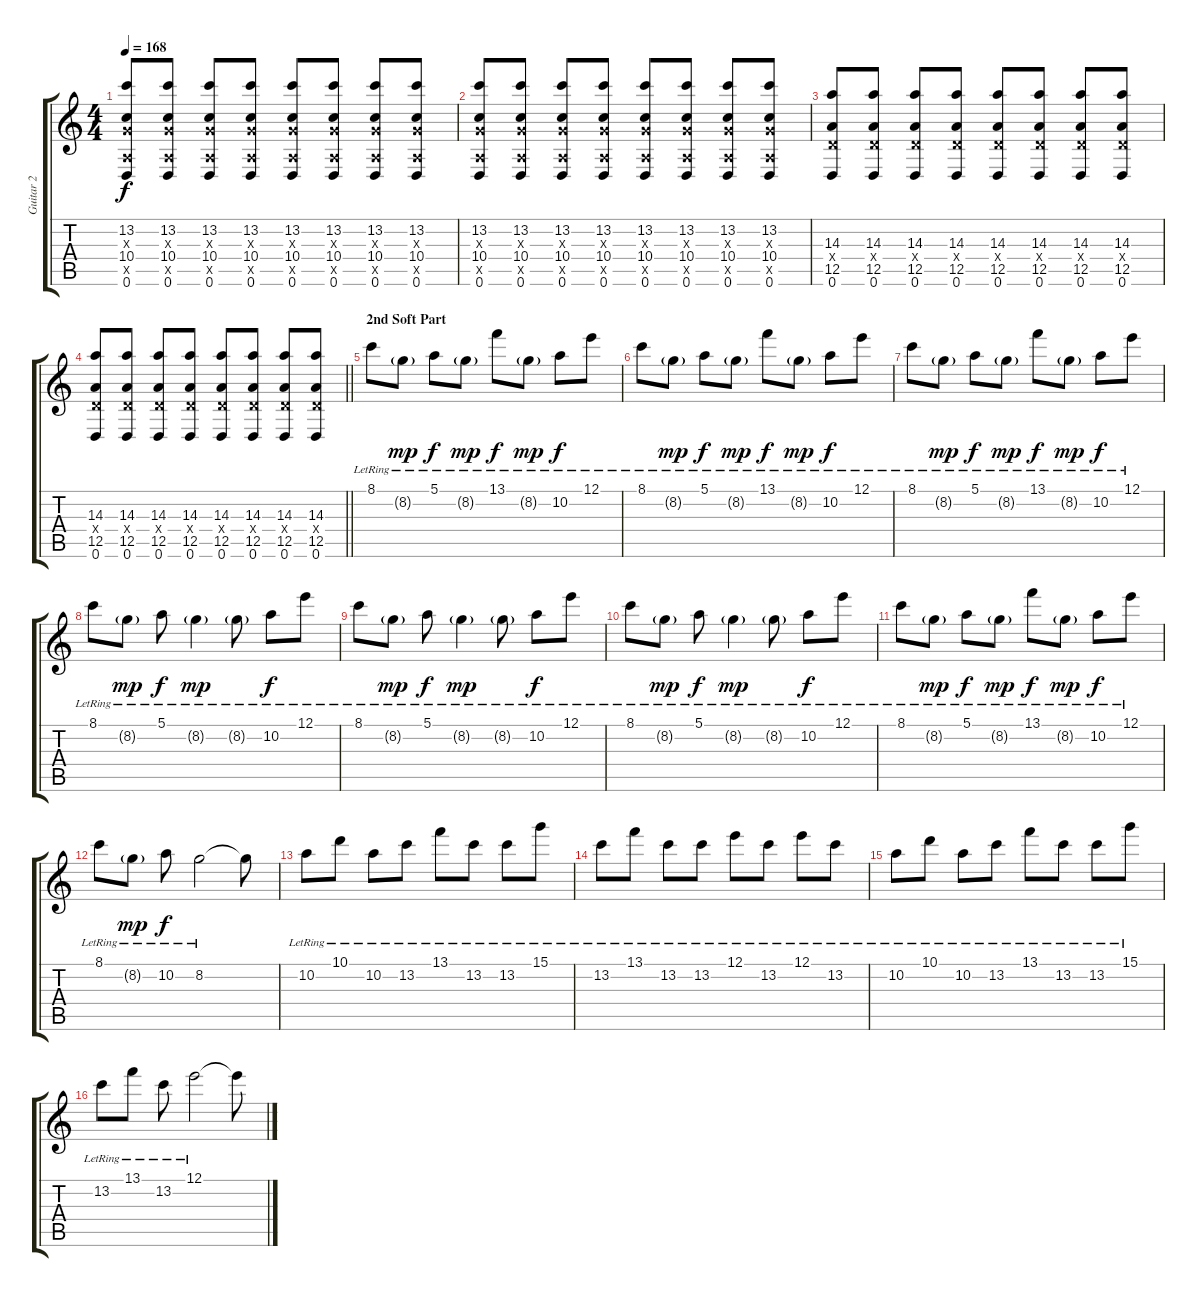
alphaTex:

\track ("Guitar 2" "Guitar 2") {instrument distortionguitar}
\staff {score tabs}
\tuning (E4 B3 G3 D3 A2 D2) {hide}
\ts (4 4)
\tempo 168
\clef g2
\ks c
(13.2 0.3{x} 10.4 0.5{x} 0.6).8{dy f} (13.2 0.3{x} 10.4 0.5{x} 0.6).8 (13.2 0.3{x} 10.4 0.5{x} 0.6).8 (13.2 0.3{x} 10.4 0.5{x} 0.6).8 (13.2 0.3{x} 10.4 0.5{x} 0.6).8 (13.2 0.3{x} 10.4 0.5{x} 0.6).8 (13.2 0.3{x} 10.4 0.5{x} 0.6).8 (13.2 0.3{x} 10.4 0.5{x} 0.6).8 |
(13.2 0.3{x} 10.4 0.5{x} 0.6).8 (13.2 0.3{x} 10.4 0.5{x} 0.6).8 (13.2 0.3{x} 10.4 0.5{x} 0.6).8 (13.2 0.3{x} 10.4 0.5{x} 0.6).8 (13.2 0.3{x} 10.4 0.5{x} 0.6).8 (13.2 0.3{x} 10.4 0.5{x} 0.6).8 (13.2 0.3{x} 10.4 0.5{x} 0.6).8 (13.2 0.3{x} 10.4 0.5{x} 0.6).8 |
(14.3 0.4{x} 12.5 0.6).8 (14.3 0.4{x} 12.5 0.6).8 (14.3 0.4{x} 12.5 0.6).8 (14.3 0.4{x} 12.5 0.6).8 (14.3 0.4{x} 12.5 0.6).8 (14.3 0.4{x} 12.5 0.6).8 (14.3 0.4{x} 12.5 0.6).8 (14.3 0.4{x} 12.5 0.6).8 |
\barLineRight lightlight
(14.3 0.4{x} 12.5 0.6).8 (14.3 0.4{x} 12.5 0.6).8 (14.3 0.4{x} 12.5 0.6).8 (14.3 0.4{x} 12.5 0.6).8 (14.3 0.4{x} 12.5 0.6).8 (14.3 0.4{x} 12.5 0.6).8 (14.3 0.4{x} 12.5 0.6).8 (14.3 0.4{x} 12.5 0.6).8 |
\section ("" "2nd Soft Part")
8.1{lr}.8{instrument electricguitarjazz} 8.2{g lr}.8{dy mp} 5.1{lr}.8{dy f} 8.2{g lr}.8{dy mp} 13.1{lr}.8{dy f} 8.2{g lr}.8{dy mp} 10.2{lr}.8{dy f} 12.1{lr}.8 |
8.1{lr}.8 8.2{g lr}.8{dy mp} 5.1{lr}.8{dy f} 8.2{g lr}.8{dy mp} 13.1{lr}.8{dy f} 8.2{g lr}.8{dy mp} 10.2{lr}.8{dy f} 12.1{lr}.8 |
8.1{lr}.8 8.2{g lr}.8{dy mp} 5.1{lr}.8{dy f} 8.2{g lr}.8{dy mp} 13.1{lr}.8{dy f} 8.2{g lr}.8{dy mp} 10.2{lr}.8{dy f} 12.1{lr}.8 |
8.1{lr}.8 8.2{g lr}.8{dy mp} 5.1{lr}.8{dy f} 8.2{g lr}.4{dy mp} 8.2{g lr}.8 10.2{lr}.8{dy f} 12.1{lr}.8 |
8.1{lr}.8 8.2{g lr}.8{dy mp} 5.1{lr}.8{dy f} 8.2{g lr}.4{dy mp} 8.2{g lr}.8 10.2{lr}.8{dy f} 12.1{lr}.8 |
8.1{lr}.8 8.2{g lr}.8{dy mp} 5.1{lr}.8{dy f} 8.2{g lr}.4{dy mp} 8.2{g lr}.8 10.2{lr}.8{dy f} 12.1{lr}.8 |
8.1{lr}.8 8.2{g lr}.8{dy mp} 5.1{lr}.8{dy f} 8.2{g lr}.8{dy mp} 13.1{lr}.8{dy f} 8.2{g lr}.8{dy mp} 10.2{lr}.8{dy f} 12.1{lr}.8 |
8.1{lr}.8 8.2{g lr}.8{dy mp} 10.2{lr}.8{dy f} 8.2{lr}.2 8.2{t}.8 |
10.2{lr}.8 10.1{lr}.8 10.2{lr}.8 13.2{lr}.8 13.1{lr}.8 13.2{lr}.8 13.2{lr}.8 15.1{lr}.8 |
13.2{lr}.8 13.1{lr}.8 13.2{lr}.8 13.2{lr}.8 12.1{lr}.8 13.2{lr}.8 12.1{lr}.8 13.2{lr}.8 |
10.2{lr}.8 10.1{lr}.8 10.2{lr}.8 13.2{lr}.8 13.1{lr}.8 13.2{lr}.8 13.2{lr}.8 15.1{lr}.8 |
13.2{lr}.8 13.1{lr}.8 13.2{lr}.8 12.1{lr}.2 12.1{t}.8
